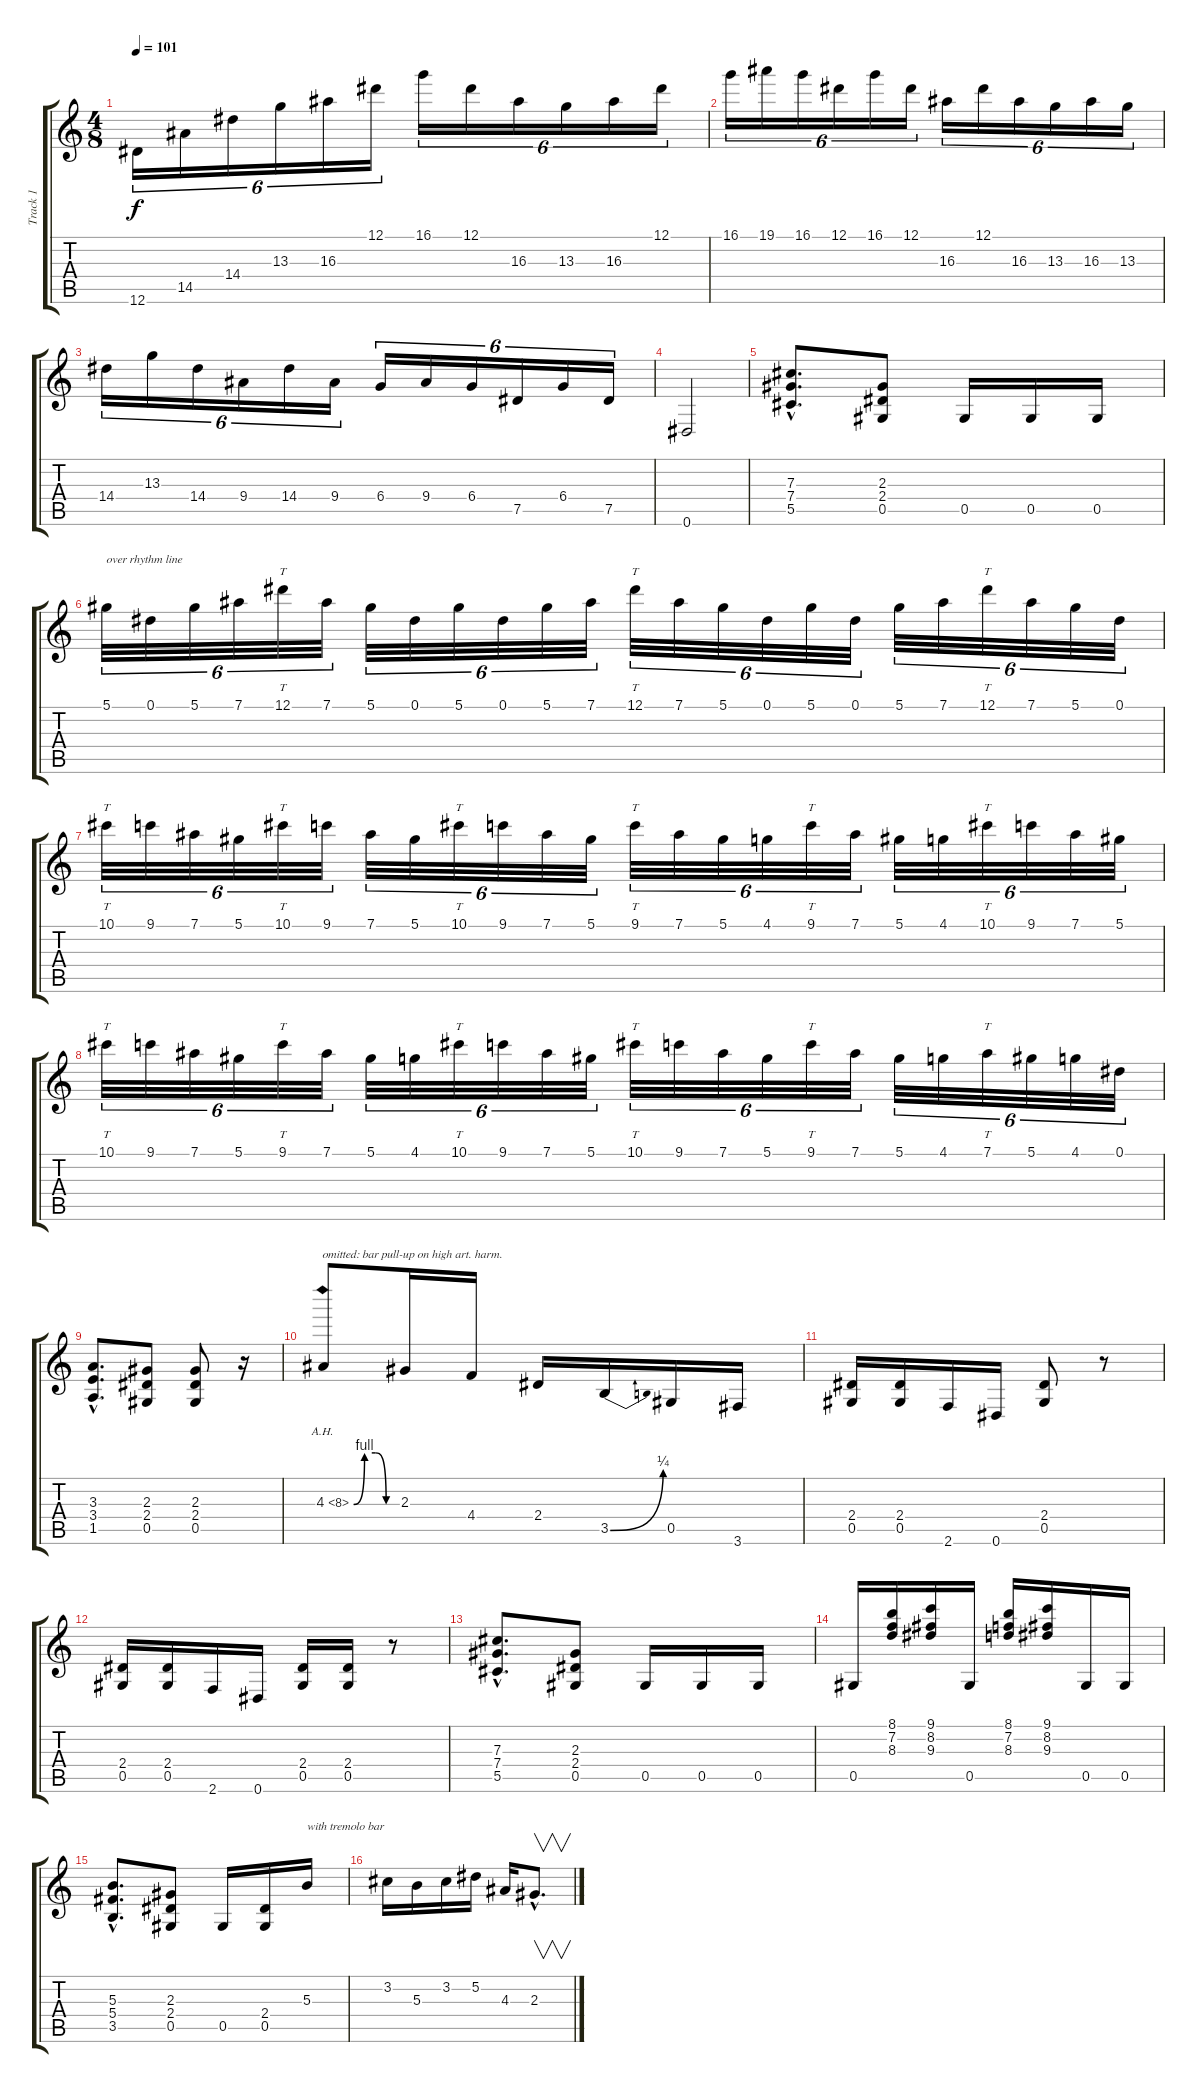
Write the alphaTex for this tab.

\track ("Track 1" "Track 1") {instrument distortionguitar}
\staff {score tabs}
\tuning (Eb4 Bb3 Gb3 Db3 Ab2 Eb2) {hide}
\ts (4 8)
\tempo 101
\clef g2
\ks c
12.6.16{tu (6 4) dy f} 14.5.16{tu (6 4)} 14.4.16{tu (6 4)} 13.3.16{tu (6 4)} 16.3.16{tu (6 4)} 12.1.16{tu (6 4)} 16.1.16{tu (6 4)} 12.1.16{tu (6 4)} 16.3.16{tu (6 4)} 13.3.16{tu (6 4)} 16.3.16{tu (6 4)} 12.1.16{tu (6 4)} |
16.1.16{tu (6 4)} 19.1.16{tu (6 4)} 16.1.16{tu (6 4)} 12.1.16{tu (6 4)} 16.1.16{tu (6 4)} 12.1.16{tu (6 4)} 16.3.16{tu (6 4)} 12.1.16{tu (6 4)} 16.3.16{tu (6 4)} 13.3.16{tu (6 4)} 16.3.16{tu (6 4)} 13.3.16{tu (6 4)} |
14.4.16{tu (6 4)} 13.3.16{tu (6 4)} 14.4.16{tu (6 4)} 9.4.16{tu (6 4)} 14.4.16{tu (6 4)} 9.4.16{tu (6 4)} 6.4.16{tu (6 4)} 9.4.16{tu (6 4)} 6.4.16{tu (6 4)} 7.5.16{tu (6 4)} 6.4.16{tu (6 4)} 7.5.16{tu (6 4)} |
0.6.2 |
(7.3{hac} 7.4{hac} 5.5).8{d} (2.3 2.4 0.5).8 0.5.16 0.5.16 0.5.16 |
5.1.32{tu (6 4) txt "over rhythm line"} 0.1.32{tu (6 4)} 5.1.32{tu (6 4)} 7.1.32{tu (6 4)} 12.1.32{tt tu (6 4)} 7.1.32{tu (6 4)} 5.1.32{tu (6 4)} 0.1.32{tu (6 4)} 5.1.32{tu (6 4)} 0.1.32{tu (6 4)} 5.1.32{tu (6 4)} 7.1.32{tu (6 4)} 12.1.32{tt tu (6 4)} 7.1.32{tu (6 4)} 5.1.32{tu (6 4)} 0.1.32{tu (6 4)} 5.1.32{tu (6 4)} 0.1.32{tu (6 4)} 5.1.32{tu (6 4)} 7.1.32{tu (6 4)} 12.1.32{tt tu (6 4)} 7.1.32{tu (6 4)} 5.1.32{tu (6 4)} 0.1.32{tu (6 4)} |
10.1.32{tt tu (6 4)} 9.1.32{tu (6 4)} 7.1.32{tu (6 4)} 5.1.32{tu (6 4)} 10.1.32{tt tu (6 4)} 9.1.32{tu (6 4)} 7.1.32{tu (6 4)} 5.1.32{tu (6 4)} 10.1.32{tt tu (6 4)} 9.1.32{tu (6 4)} 7.1.32{tu (6 4)} 5.1.32{tu (6 4)} 9.1.32{tt tu (6 4)} 7.1.32{tu (6 4)} 5.1.32{tu (6 4)} 4.1.32{tu (6 4)} 9.1.32{tt tu (6 4)} 7.1.32{tu (6 4)} 5.1.32{tu (6 4)} 4.1.32{tu (6 4)} 10.1.32{tt tu (6 4)} 9.1.32{tu (6 4)} 7.1.32{tu (6 4)} 5.1.32{tu (6 4)} |
10.1.32{tt tu (6 4)} 9.1.32{tu (6 4)} 7.1.32{tu (6 4)} 5.1.32{tu (6 4)} 9.1.32{tt tu (6 4)} 7.1.32{tu (6 4)} 5.1.32{tu (6 4)} 4.1.32{tu (6 4)} 10.1.32{tt tu (6 4)} 9.1.32{tu (6 4)} 7.1.32{tu (6 4)} 5.1.32{tu (6 4)} 10.1.32{tt tu (6 4)} 9.1.32{tu (6 4)} 7.1.32{tu (6 4)} 5.1.32{tu (6 4)} 9.1.32{tt tu (6 4)} 7.1.32{tu (6 4)} 5.1.32{tu (6 4)} 4.1.32{tu (6 4)} 7.1.32{tt tu (6 4)} 5.1.32{tu (6 4)} 4.1.32{tu (6 4)} 0.1.32{tu (6 4)} |
(3.3{hac} 3.4{hac} 1.5{hac}).8{d} (2.3 2.4 0.5).8 (2.3 2.4 0.5).8 r.16 |
4.3{be (custom 0 0 15 4 30 4 45 0 60 0) ah 4}.8{txt "omitted: bar pull-up on high art. harm."} 2.3.16 4.4.16 2.4.16 3.5{be (bend 0 0 60 1)}.16 0.5.16 3.6.16 |
(2.4 0.5).16 (2.4 0.5).16 2.6.16 0.6.16 (2.4 0.5).8 r.8 |
(2.4 0.5).16 (2.4 0.5).16 2.6.16 0.6.16 (2.4 0.5).16 (2.4 0.5).16 r.8 |
(7.3{hac} 7.4{hac} 5.5).8{d} (2.3 2.4 0.5).8 0.5.16 0.5.16 0.5.16 |
0.5.16 (8.1 7.2 8.3).16 (9.1 8.2 9.3).16 0.5.16 (8.1 7.2 8.3).16 (9.1 8.2 9.3).16 0.5.16 0.5.16 |
(5.3{hac} 5.4{hac} 3.5).8{d} (2.3 2.4 0.5).8 0.5.16 (2.4 0.5).16 5.3.16{txt "with tremolo bar"} |
3.2.16 5.3.16 3.2.16 5.2.16 4.3.16 2.3{hac}.8{v d}
